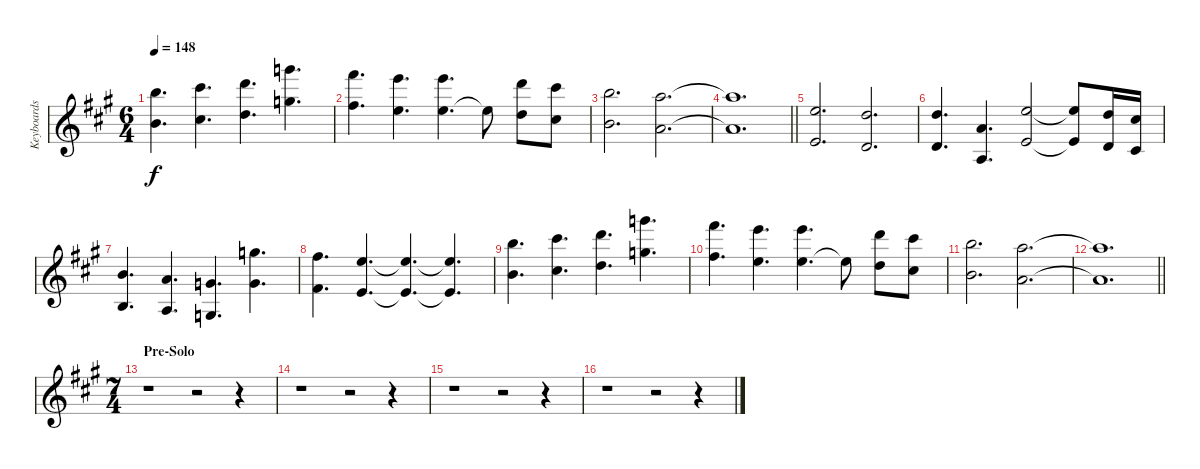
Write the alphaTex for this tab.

\track ("Keyboards 2 [Strings]" "Keyboards ") {instrument stringensemble1}
\staff {score}
\tuning (D4 A3 F3 C3 G2 D2) {hide}
\ts (6 4)
\tempo 148
\clef g2
\ks a
(21.1 18.3).4{d dy f} (23.1 20.3).4{d} (24.1 21.3).4{d} (29.1 22.2).4{d} |
(28.1 21.2).4{d} (26.1 19.2).4{d} (26.1 19.2).4{d} 19.2{t}.8 (24.1 17.2).8 (23.1 16.2).8 |
(21.1 14.2).2{d} (19.1 12.2).2{d} |
\barLineRight lightlight
(19.1{t} 12.2{t}).1{d} |
(19.2 16.4).2{d volume 16} (17.2 14.4).2{d} |
(17.2 14.4).4{d} (16.3 14.5).4{d} (19.2 16.4).2 (19.2{t} 16.4{t}).8 (17.2 14.4).16 (16.2 13.4).16 |
(14.2 11.4).4{d} (12.2 9.4).4{d} (10.2 7.4).4{d} (17.1 14.3).4{d} |
(16.1 13.3).4{d} (14.1 11.3).4{d} (14.1{t} 11.3{t}).4{d} (14.1{t} 11.3{t}).4{d} |
(21.1 18.3).4{d} (23.1 20.3).4{d} (24.1 21.3).4{d} (29.1 22.2).4{d} |
(28.1 21.2).4{d} (26.1 19.2).4{d} (26.1 19.2).4{d} 19.2{t}.8 (24.1 17.2).8 (23.1 16.2).8 |
(21.1 14.2).2{d} (19.1 12.2).2{d} |
\barLineRight lightlight
(19.1{t} 12.2{t}).1{d} |
\ts (7 4)
\section ("" "Pre-Solo")
r.1 r.2 r.4 |
r.1 r.2 r.4 |
r.1 r.2 r.4 |
r.1 r.2 r.4
